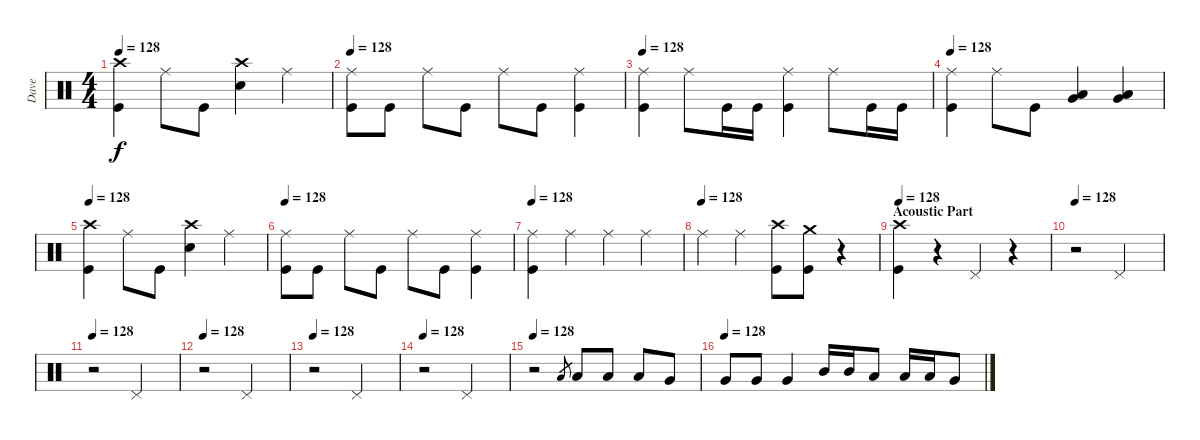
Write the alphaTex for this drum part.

\track ("Dave" "Dave") {instrument percussion}
\staff {score}
\articulation defaults
\ts (4 4)
\tempo 128
\clef neutral
\ks c
("Crash high (hit)" "Kick (hit)").4{dy f} "Ride (middle)".8 "Kick (hit)".8 ("Crash high (hit)" "Snare (hit) 2").4 "Ride (middle)".4 |
\tempo 128
("Ride (middle)" "Kick (hit)").8 "Kick (hit)".8 "Ride (middle)".8 "Kick (hit)".8 "Ride (middle)".8 "Kick (hit)".8 ("Ride (middle)" "Kick (hit)").4 |
\tempo 128
("Ride (middle)" "Kick (hit)").4 "Ride (middle)".8 "Kick (hit)".16 "Kick (hit)".16 ("Ride (middle)" "Kick (hit)").4 "Ride (middle)".8 "Kick (hit)".16 "Kick (hit)".16 |
\tempo 128
("Ride (middle)" "Kick (hit)").4 "Ride (middle)".8 "Kick (hit)".8 ("Low Floor Tom (hit)" "Very Low Tom (hit)").4 ("Low Floor Tom (hit)" "Very Low Tom (hit)").4 |
\tempo 128
("Crash high (hit)" "Kick (hit)").4 "Ride (middle)".8 "Kick (hit)".8 ("Crash high (hit)" "Snare (hit) 2").4 "Ride (middle)".4 |
\tempo 128
("Ride (middle)" "Kick (hit)").8 "Kick (hit)".8 "Ride (middle)".8 "Kick (hit)".8 "Ride (middle)".8 "Kick (hit)".8 ("Ride (middle)" "Kick (hit)").4 |
\tempo 128
("Ride (middle)" "Kick (hit)").4 "Ride (middle)".4 "Ride (middle)".4 "Ride (middle)".4 |
\tempo (128)
"Ride (middle)".4 "Ride (middle)".4 ("Crash high (hit)" "Kick (hit)").8 ("Crash medium (hit)" "Kick (hit)").8 r.4 |
\section ("" "Acoustic Part")
\tempo 128
("Crash high (hit)" "Kick (hit)").4 r.4 "Pedal Hi-Hat (hit)".4 r.4 |
\tempo 128
r.2 "Pedal Hi-Hat (hit)".2 |
\tempo 128
r.2 "Pedal Hi-Hat (hit)".2 |
\tempo 128
r.2 "Pedal Hi-Hat (hit)".2 |
\tempo 128
r.2 "Pedal Hi-Hat (hit)".2 |
\tempo 128
r.2 "Pedal Hi-Hat (hit)".2 |
\tempo 128
r.2 "Low Tom (hit)".8{gr} "Low Tom (hit)".8 "Low Tom (hit)".8 "Low Tom (hit)".8 "Very Low Tom (hit)".8 |
\tempo (128)
"Very Low Tom (hit)".8 "Very Low Tom (hit)".8 "Very Low Tom (hit)".4 "Mid Tom (hit)".16 "Mid Tom (hit)".16 "Low Tom (hit)".8 "Low Tom (hit)".16 "Low Tom (hit)".16 "Very Low Tom (hit)".8
